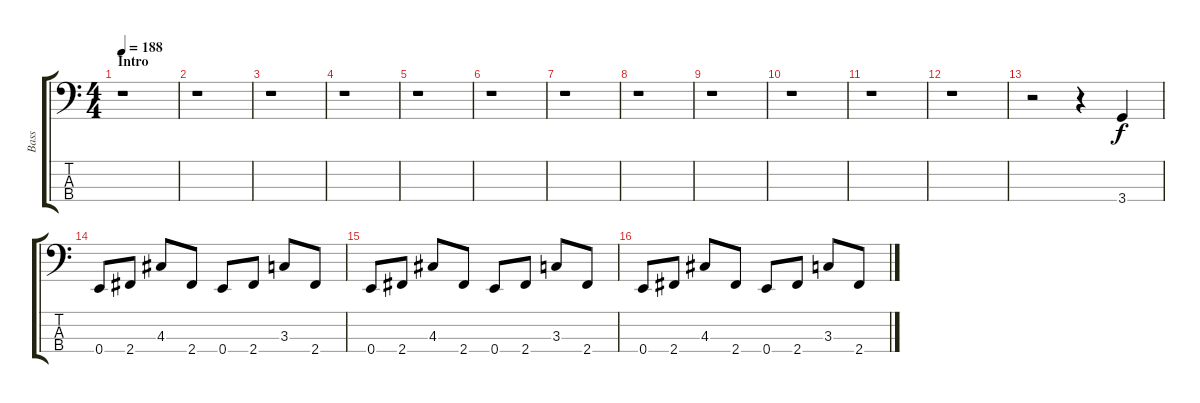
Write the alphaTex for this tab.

\track ("Bass" "Bass") {instrument electricbasspick}
\staff {score tabs}
\tuning (G2 D2 A1 E1) {hide}
\ts (4 4)
\section ("" "Intro")
\tempo 188
\clef f4
\ks c
r.1{dy f instrument electricbasspick} |
r.1 |
r.1 |
r.1 |
r.1 |
r.1 |
r.1 |
r.1 |
r.1 |
r.1 |
r.1 |
r.1 |
r.2 r.4 3.4.4 |
0.4.8 2.4.8 4.3.8 2.4.8 0.4.8 2.4.8 3.3.8 2.4.8 |
0.4.8 2.4.8 4.3.8 2.4.8 0.4.8 2.4.8 3.3.8 2.4.8 |
0.4.8 2.4.8 4.3.8 2.4.8 0.4.8 2.4.8 3.3.8 2.4.8
